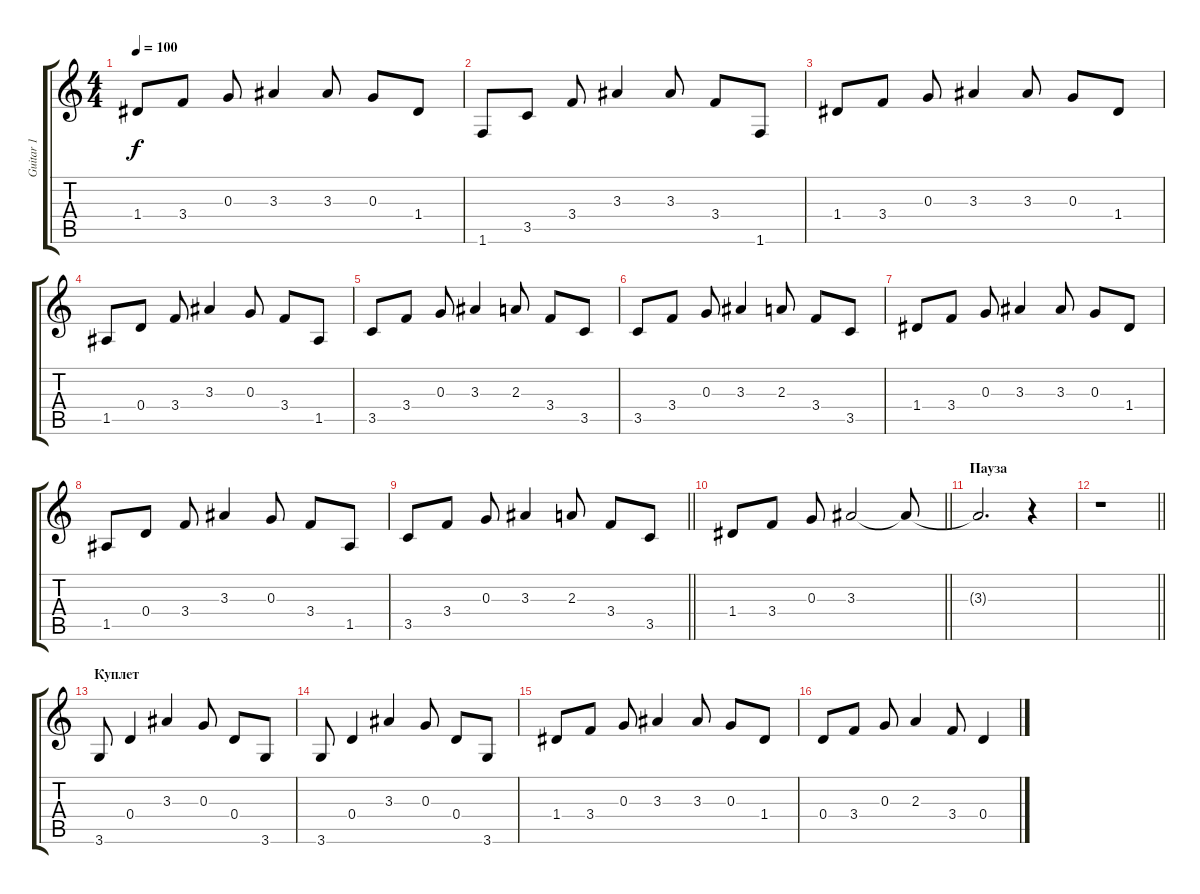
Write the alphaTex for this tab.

\track ("Guitar 1" "Guitar 1") {instrument electricguitarclean}
\staff {score tabs}
\tuning (E4 B3 G3 D3 A2 E2) {hide}
\ts (4 4)
\tempo 100
\clef g2
\ks c
1.4.8{dy f} 3.4.8 0.3.8 3.3.4 3.3.8 0.3.8 1.4.8 |
1.6.8 3.5.8 3.4.8 3.3.4 3.3.8 3.4.8 1.6.8 |
1.4.8 3.4.8 0.3.8 3.3.4 3.3.8 0.3.8 1.4.8 |
1.5.8 0.4.8 3.4.8 3.3.4 0.3.8 3.4.8 1.5.8 |
3.5.8 3.4.8 0.3.8 3.3.4 2.3.8 3.4.8 3.5.8 |
3.5.8 3.4.8 0.3.8 3.3.4 2.3.8 3.4.8 3.5.8 |
1.4.8 3.4.8 0.3.8 3.3.4 3.3.8 0.3.8 1.4.8 |
1.5.8 0.4.8 3.4.8 3.3.4 0.3.8 3.4.8 1.5.8 |
\barLineRight lightlight
3.5.8 3.4.8 0.3.8 3.3.4 2.3.8 3.4.8 3.5.8 |
\barLineRight lightlight
1.4.8 3.4.8 0.3.8 3.3.2 3.3{t}.8 |
\section ("" "Пауза")
3.3{t}.2{d} r.4 |
\barLineRight lightlight
r.1 |
\section ("" "Куплет")
3.6.8 0.4.4 3.3.4 0.3.8 0.4.8 3.6.8 |
3.6.8 0.4.4 3.3.4 0.3.8 0.4.8 3.6.8 |
1.4.8 3.4.8 0.3.8 3.3.4 3.3.8 0.3.8 1.4.8 |
0.4.8 3.4.8 0.3.8 2.3.4 3.4.8 0.4.4
